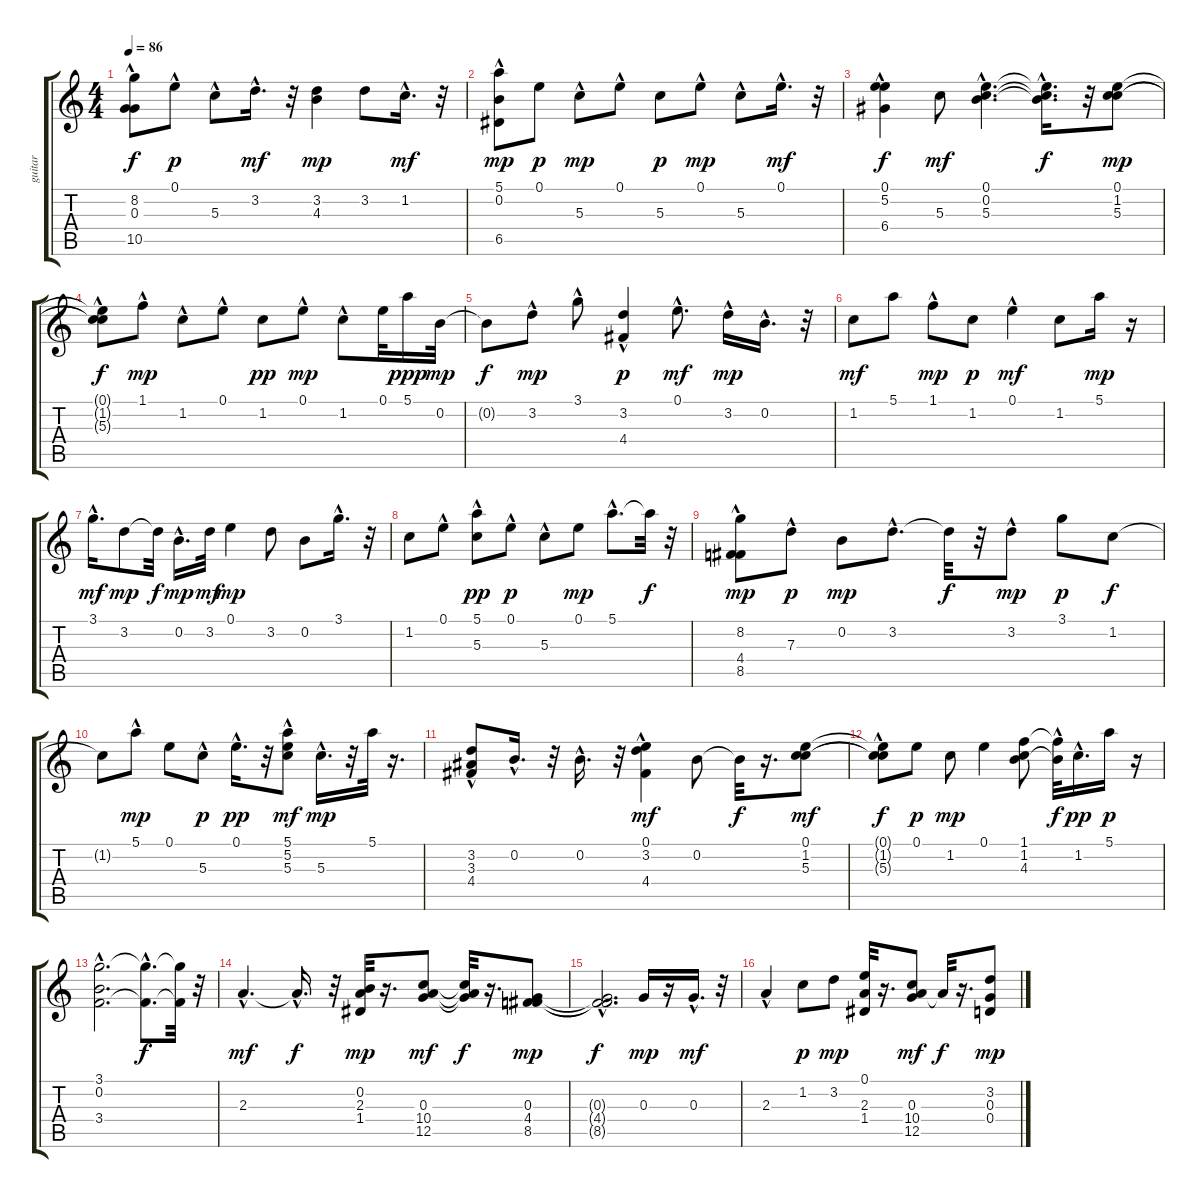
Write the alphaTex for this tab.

\track ("guitar" "guitar") {instrument acousticguitarnylon}
\staff {score tabs}
\tuning (E4 B3 G3 D3 A2 E2) {hide}
\ts (4 4)
\tempo 86
\clef g2
\ks c
(8.2{hac t} 0.3{t} 10.5{t}).8{dy f} 0.1{hac}.8{dy p} 5.3{hac}.8 3.2{hac}.16{d dy mf} r.32 (3.2 4.3).4{dy mp} 3.2.8 1.2{hac}.16{d dy mf} r.32 |
(5.1{hac} 0.2 6.5).8{dy mp} 0.1.8{dy p} 5.3{hac}.8{dy mp} 0.1{hac}.8 5.3.8{dy p} 0.1{hac}.8{dy mp} 5.3{hac}.8 0.1{hac}.16{d dy mf} r.32 |
(0.1{hac} 5.2{hac} 6.4{hac}).4{dy f} 5.3.8{dy mf} (0.1{hac} 0.2{hac} 5.3{hac}).4{d} (0.1{t} 0.2{hac t} 5.3{hac t}).16{d dy f} r.32 (0.1 1.2 5.3).8{dy mp} |
(0.1{t} 1.2{hac t} 5.3{hac t}).8{dy f} 1.1{hac}.8{dy mp} 1.2{hac}.8 0.1{hac}.8 1.2.8{dy pp} 0.1{hac}.8{dy mp} 1.2{hac}.8 0.1.32 5.1.16{dy ppp} 0.2.32{dy mp} |
0.2{t}.8{dy f} 3.2{hac}.8{dy mp} 3.1{hac}.8 (3.2 4.4{hac}).4{dy p} 0.1{hac}.8{d dy mf} 3.2{hac}.16{dy mp} 0.2{hac}.16{d} r.32 |
1.2.8{dy mf} 5.1.8 1.1{hac}.8{dy mp} 1.2.8{dy p} 0.1{hac}.4{dy mf} 1.2.8 5.1.16{dy mp} r.16 |
3.1{hac}.16{d dy mf} 3.2.8{dy mp} 3.2{t}.32{dy f} 0.2{hac}.16{d dy mp} 3.2.32{dy mf} 0.1.4{dy mp} 3.2.8 0.2.8 3.1{hac}.16{d} r.32 |
1.2.8 0.1{hac}.8 (5.1{hac} 5.3{hac}).8{dy pp} 0.1{hac}.8{dy p} 5.3{hac}.8 0.1.8{dy mp} 5.1{hac}.8{d} 5.1{t}.32{dy f} r.32 |
(8.2 4.4{hac} 8.5).8{dy mp} 7.3{hac}.8{dy p} 0.2.8{dy mp} 3.2{hac}.8{d} 3.2{t}.32{dy f} r.32 3.2{hac}.8{dy mp} 3.1.8{dy p} 1.2.8{dy f} |
1.2{t}.8 5.1{hac}.8{dy mp} 0.1.8 5.3{hac}.8{dy p} 0.1{hac}.16{d dy pp} r.32 (5.1{hac} 5.2{hac} 5.3{hac}).8{dy mf} 5.3{hac}.16{d dy mp} r.32 5.1.32 r.16{d} |
(3.2 3.3 4.4{hac}).8 0.2{hac}.16{d} r.32 0.2{hac}.16{d} r.32 (0.1{hac} 3.2{hac} 4.4{hac}).4{dy mf} 0.2.8 0.2{t}.32{dy f} r.16{d} (0.1 1.2 5.3).8{dy mf} |
(0.1{hac t} 1.2{t} 5.3{hac t}).8{dy f} 0.1.8{dy p} 1.2.8{dy mp} 0.1.4 (1.1 1.2 4.3).8 (1.1{t} 4.3{hac t}).32{dy f} 1.2{hac}.16{d dy pp} 5.1.16{dy p} r.16 |
(3.1{hac} 0.2 3.4{hac}).2{d} (3.1{hac t} 3.4{hac t}).8{d dy f} (3.1{t} 3.4{t}).32 r.32 |
2.3{hac}.4{d dy mf} 2.3{hac t}.16{d dy f} r.32 (0.2 2.3 1.4).32{dy mp} r.16{d} (0.3 10.4 12.5).8{dy mf} (0.3{t} 10.4{t} 12.5{t}).32{dy f} r.16{d} (0.3 4.4 8.5).8{dy mp} |
(0.3{t} 4.4{hac t} 8.5{t}).2{d dy f} 0.3.16{dy mp} r.16 0.3{hac}.16{d dy mf} r.32 |
2.3{hac}.4 1.2.8{dy p} 3.2.8{dy mp} (0.1 2.3 1.4).32 r.16{d} (0.3 10.4 12.5).8{dy mf} 12.5{t}.32{dy f} r.16{d} (3.2 0.3 0.4).8{dy mp}
